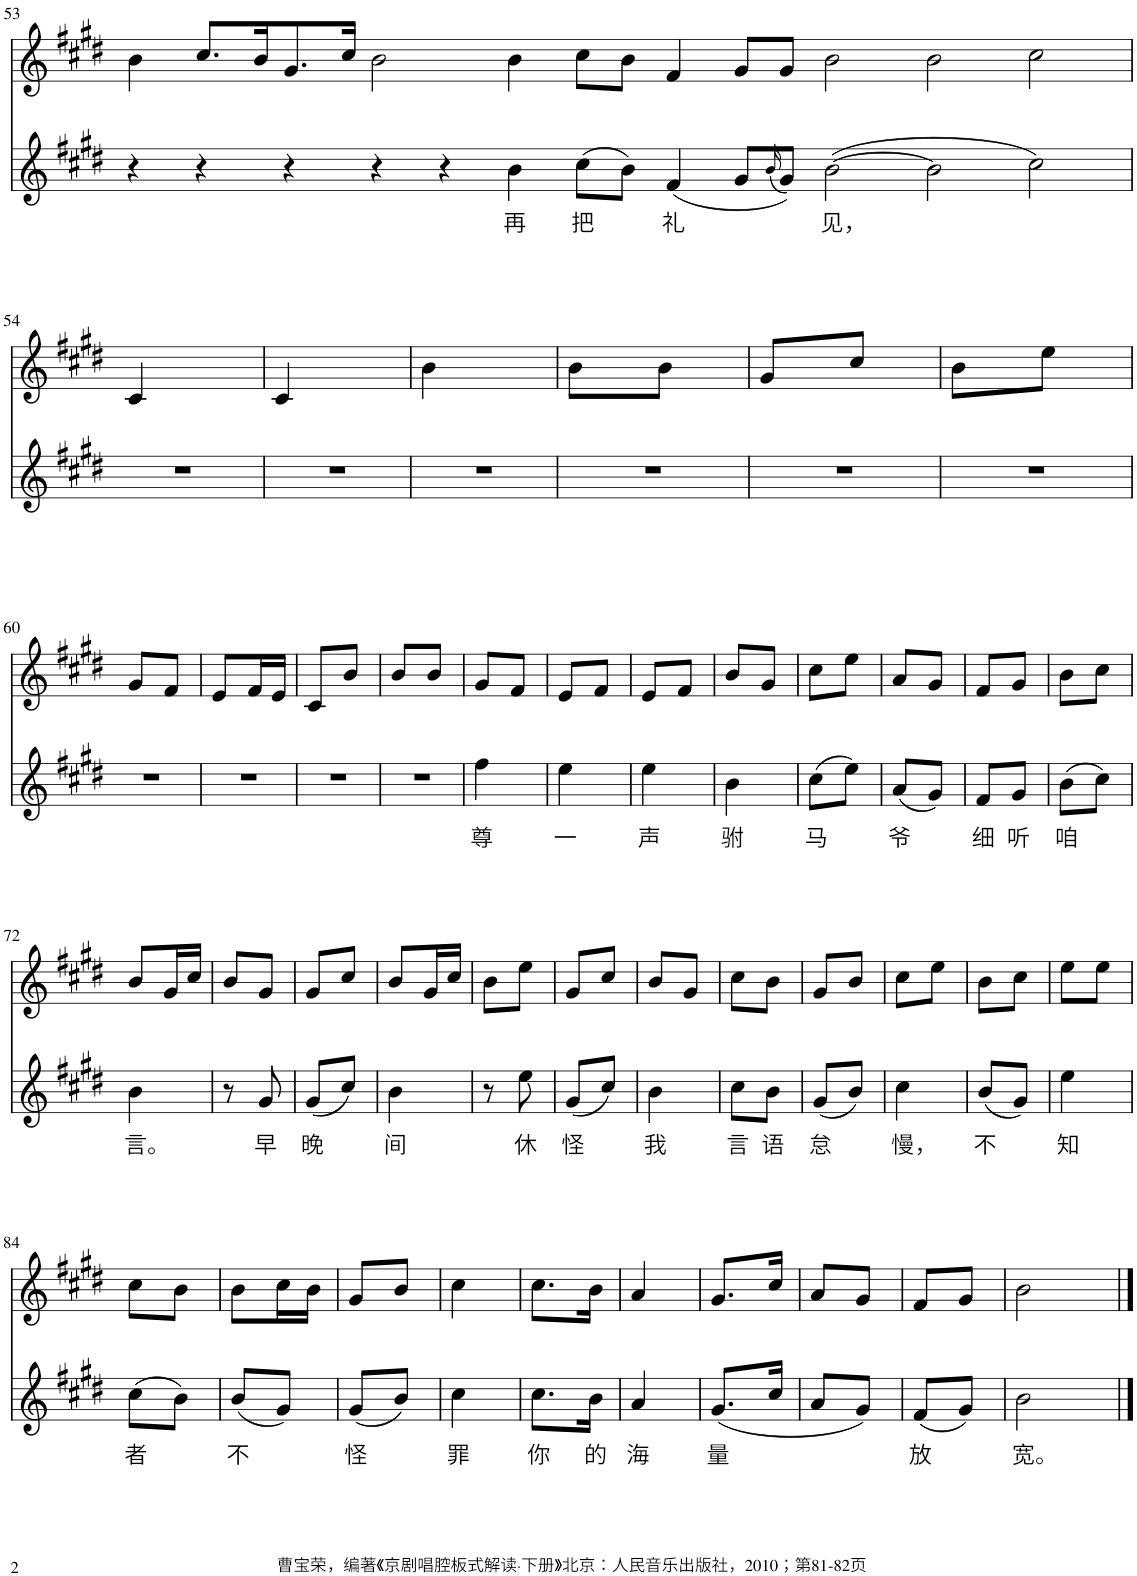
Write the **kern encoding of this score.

**kern	**text	**kern
*part2	*part2	*part1
*staff2	*staff2	*staff1
*I"Piano	*	*I"Piano
*I'Pno	*	*I'Pno
!!LO:PB:g=z
*clefG2	*	*clefG2
*k[f#c#g#d#]	*	*k[f#c#g#d#]
*M1/4	*	*M1/4
=53	=53	=53
4r	.	4b\
4r	.	8.cc#/L
.	.	16b/K
4r	.	8.g#/
.	.	16cc#/Jk
4r	.	2b\
4r	.	.
!	!LO:LY:b	!
4b\	再	4b\
!	!LO:LY:b	!
(8cc#\L	把	8cc#\L
8b\J)	.	8b\J
!	!LO:LY:b	!
(4f#/	礼	4f#/
8g#/L	.	8g#/L
(16qb/	.	.
8g#/J))	.	8g#/J
!	!LO:LY:b	!
([2b\	见，	2b\
2b\]	.	2b\
2cc#\)	.	2cc#\
!!LO:LB:g=z
=54	=54	=54
4r	.	4c#/
=55	=55	=55
4r	.	4c#/
=56	=56	=56
4r	.	4b\
=57	=57	=57
4r	.	8b\L
.	.	8b\J
=58	=58	=58
4r	.	8g#/L
.	.	8cc#/J
=59	=59	=59
4r	.	8b\L
.	.	8ee\J
!!LO:LB:g=z
=60	=60	=60
4r	.	8g#/L
.	.	8f#/J
=61	=61	=61
4r	.	8e/L
.	.	16f#/L
.	.	16e/JJ
=62	=62	=62
4r	.	8c#/L
.	.	8b/J
=63	=63	=63
4r	.	8b/L
.	.	8b/J
=64	=64	=64
!	!LO:LY:b	!
4ff#\	尊	8g#/L
.	.	8f#/J
=65	=65	=65
!	!LO:LY:b	!
4ee\	一	8e/L
.	.	8f#/J
=66	=66	=66
!	!LO:LY:b	!
4ee\	声	8e/L
.	.	8f#/J
=67	=67	=67
!	!LO:LY:b	!
4b\	驸	8b/L
.	.	8g#/J
=68	=68	=68
!	!LO:LY:b	!
(8cc#\L	马	8cc#\L
8ee\J)	.	8ee\J
=69	=69	=69
!	!LO:LY:b	!
(8a/L	爷	8a/L
8g#/J)	.	8g#/J
=70	=70	=70
!	!LO:LY:b	!
8f#/L	细	8f#/L
!	!LO:LY:b	!
8g#/J	听	8g#/J
=71	=71	=71
!	!LO:LY:b	!
(8b\L	咱	8b\L
8cc#\J)	.	8cc#\J
!!LO:LB:g=z
=72	=72	=72
!	!LO:LY:b	!
4b\	言。	8b/L
.	.	16g#/L
.	.	16cc#/JJ
=73	=73	=73
8r	.	8b/L
!	!LO:LY:b	!
8g#/	早	8g#/J
=74	=74	=74
!	!LO:LY:b	!
(8g#/L	晚	8g#/L
8cc#/J)	.	8cc#/J
=75	=75	=75
!	!LO:LY:b	!
4b\	间	8b/L
.	.	16g#/L
.	.	16cc#/JJ
=76	=76	=76
8r	.	8b\L
!	!LO:LY:b	!
8ee\	休	8ee\J
=77	=77	=77
!	!LO:LY:b	!
(8g#/L	怪	8g#/L
8cc#/J)	.	8cc#/J
=78	=78	=78
!	!LO:LY:b	!
4b\	我	8b/L
.	.	8g#/J
=79	=79	=79
!	!LO:LY:b	!
8cc#\L	言	8cc#\L
!	!LO:LY:b	!
8b\J	语	8b\J
=80	=80	=80
!	!LO:LY:b	!
(8g#/L	怠	8g#/L
8b/J)	.	8b/J
=81	=81	=81
!	!LO:LY:b	!
4cc#\	慢，	8cc#\L
.	.	8ee\J
=82	=82	=82
!	!LO:LY:b	!
(8b/L	不	8b\L
8g#/J)	.	8cc#\J
=83	=83	=83
!	!LO:LY:b	!
4ee\	知	8ee\L
.	.	8ee\J
!!LO:LB:g=z
=84	=84	=84
!	!LO:LY:b	!
(8cc#\L	者	8cc#\L
8b\J)	.	8b\J
=85	=85	=85
!	!LO:LY:b	!
(8b/L	不	8b\L
8g#/J)	.	16cc#\L
.	.	16b\JJ
=86	=86	=86
!	!LO:LY:b	!
(8g#/L	怪	8g#/L
8b/J)	.	8b/J
=87	=87	=87
!	!LO:LY:b	!
4cc#\	罪	4cc#\
=88	=88	=88
!	!LO:LY:b	!
8.cc#\L	你	8.cc#\L
!	!LO:LY:b	!
16b\Jk	的	16b\Jk
=89	=89	=89
!	!LO:LY:b	!
4a/	海	4a/
=90	=90	=90
!	!LO:LY:b	!
(8.g#/L	量	8.g#/L
16cc#/Jk	.	16cc#/Jk
=91	=91	=91
8a/L	.	8a/L
8g#/J)	.	8g#/J
=92	=92	=92
!	!LO:LY:b	!
(8f#/L	放	8f#/L
8g#/J)	.	8g#/J
=93	=93	=93
!	!LO:LY:b	!
[4b\	宽。	[4b\
==94	==94	==94
4b\]	.	4b\]
=	=	=
*-	*-	*-
